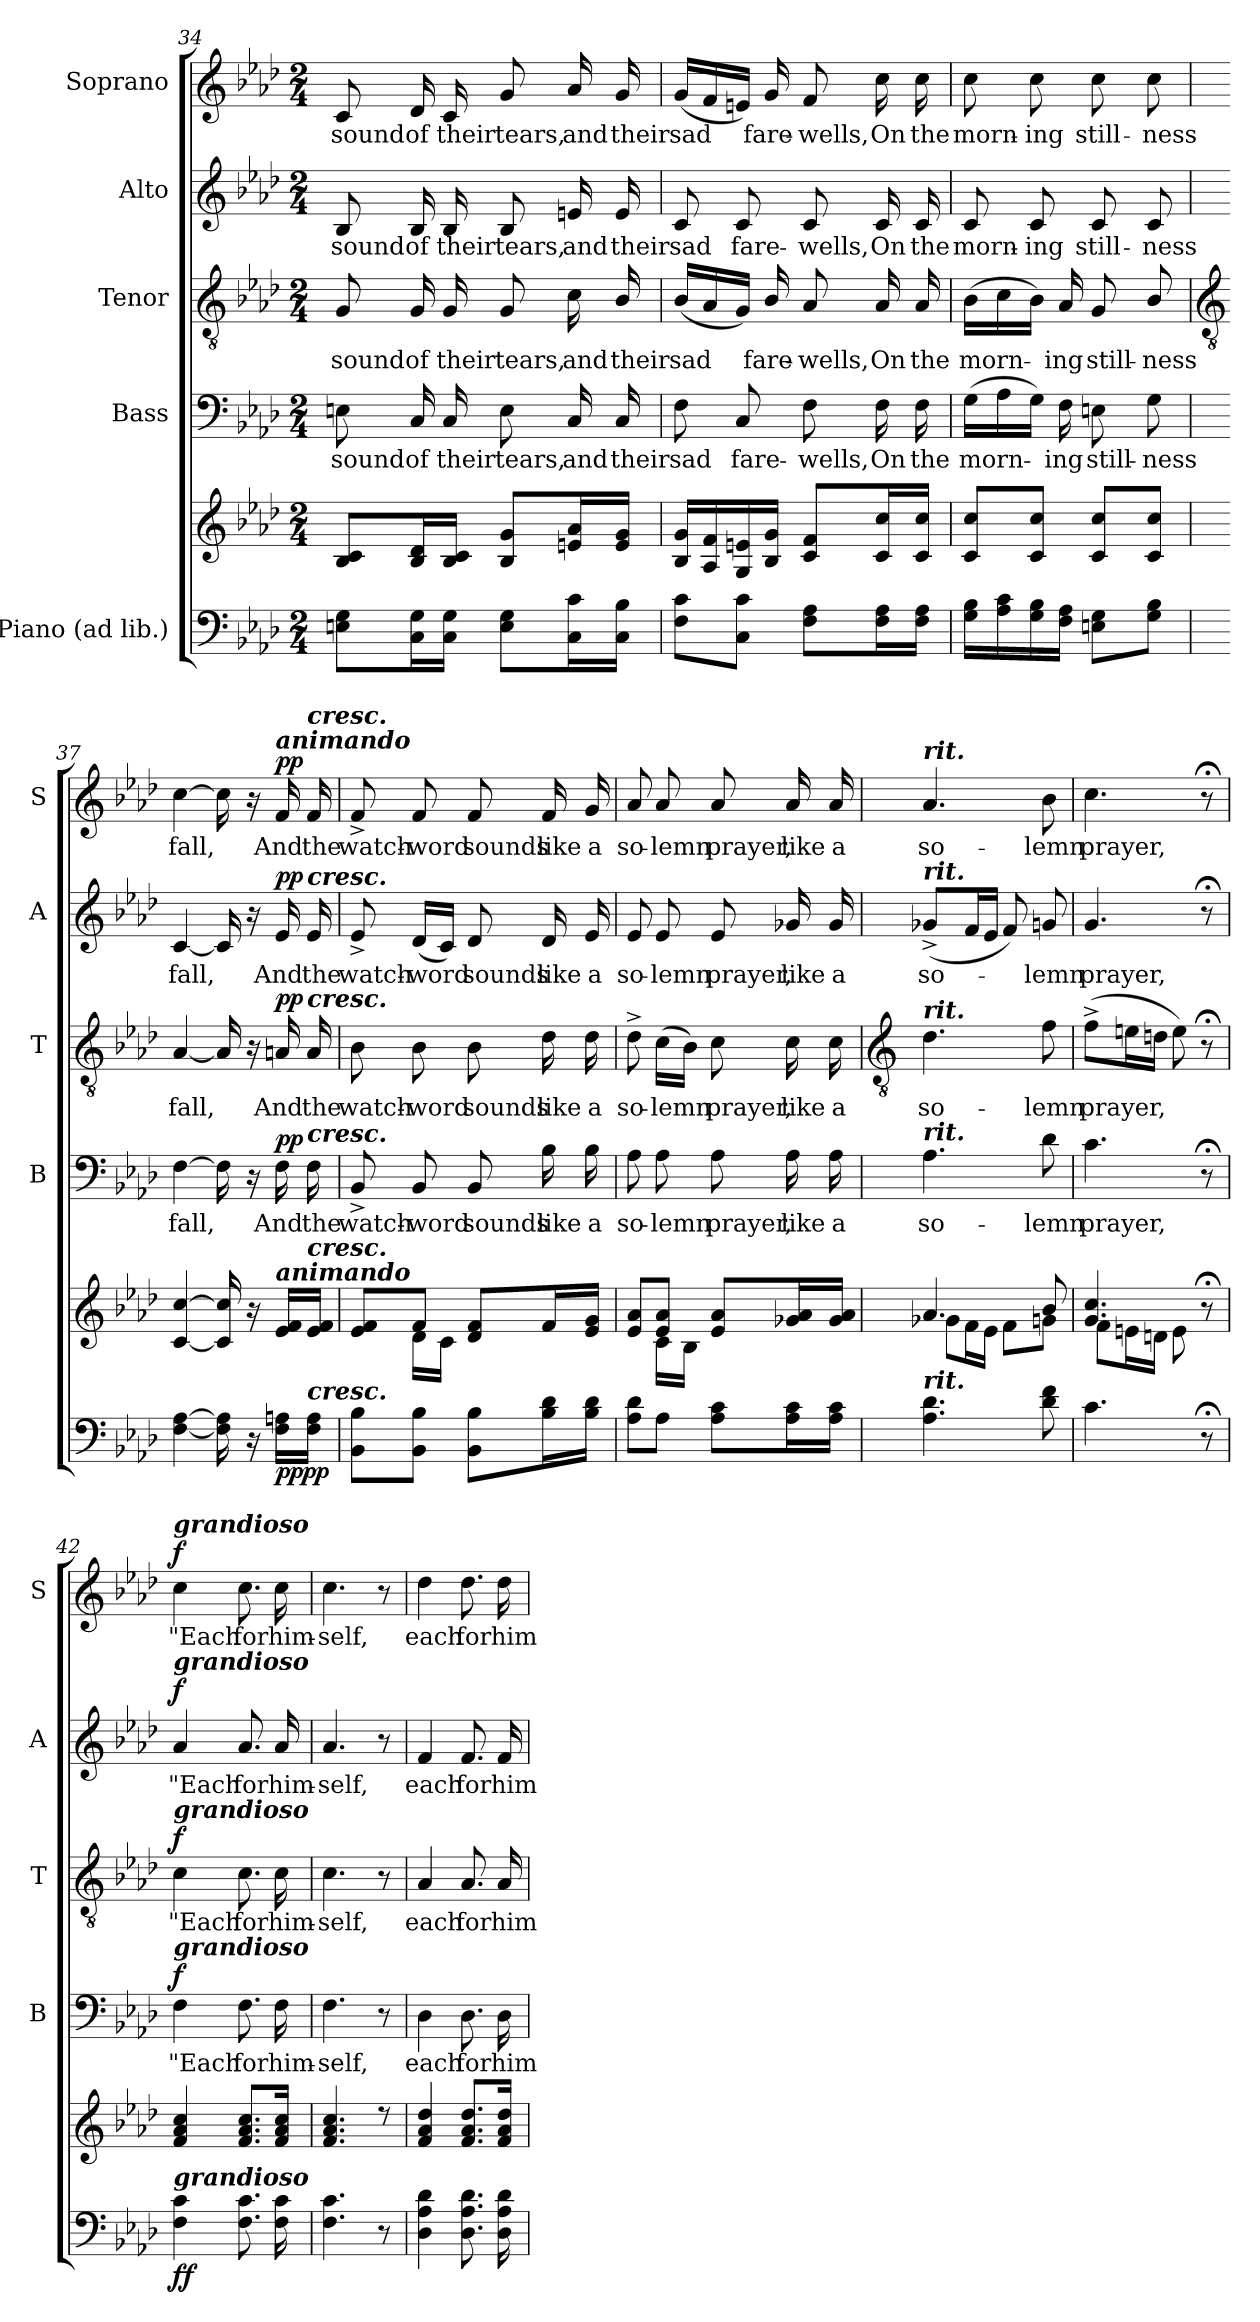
**kern	**kern	**dynam	**kern	**text	**dynam	**kern	**text	**dynam	**kern	**text	**dynam	**kern	**text	**dynam
*part5	*part5	*part5	*part4	*part4	*part4	*part3	*part3	*part3	*part2	*part2	*part2	*part1	*part1	*part1
*staff6	*staff5	*staff5/6	*staff4	*staff4	*staff4	*staff3	*staff3	*staff3	*staff2	*staff2	*staff2	*staff1	*staff1	*staff1
*I"Piano (ad lib.)	*	*	*I"Bass	*	*	*I"Tenor	*	*	*I"Alto	*	*	*I"Soprano	*	*
*	*	*	*I'B	*	*	*I'T	*	*	*I'A	*	*	*I'S	*	*
!!LO:LB:g=z
*clefF4	*clefG2	*	*clefF4	*	*	*clefGv2	*	*	*clefG2	*	*	*clefG2	*	*
*k[b-e-a-d-]	*k[b-e-a-d-]	*	*k[b-e-a-d-]	*	*	*k[b-e-a-d-]	*	*	*k[b-e-a-d-]	*	*	*k[b-e-a-d-]	*	*
*A-:	*A-:	*	*A-:	*	*	*A-:	*	*	*A-:	*	*	*A-:	*	*
*M2/4	*M2/4	*	*M2/4	*	*	*M2/4	*	*	*M2/4	*	*	*M2/4	*	*
=34	=34	=34	=34	=34	=34	=34	=34	=34	=34	=34	=34	=34	=34	=34
!	!	!	!	!LO:LY:b	!	!	!LO:LY:b	!	!	!LO:LY:b	!	!	!LO:LY:b	!
8En 8GL	8B- 8cL	.	8En	sound	.	8G	sound	.	8B-	sound	.	8c	sound	.
!	!	!	!	!LO:LY:b	!	!	!LO:LY:b	!	!	!LO:LY:b	!	!	!LO:LY:b	!
16C 16GL	16B- 16d-L	.	16C	of	.	16G	of	.	16B-	of	.	16d-	of	.
!	!	!	!	!LO:LY:b	!	!	!LO:LY:b	!	!	!LO:LY:b	!	!	!LO:LY:b	!
16C 16GJJ	16B- 16cJJ	.	16C	their	.	16G	their	.	16B-	their	.	16c	their	.
!	!	!	!	!LO:LY:b	!	!	!LO:LY:b	!	!	!LO:LY:b	!	!	!LO:LY:b	!
8E 8GL	8B- 8gL	.	8E	tears,	.	8G	tears,	.	8B-	tears,	.	8g	tears,	.
!	!	!	!	!LO:LY:b	!	!	!LO:LY:b	!	!	!LO:LY:b	!	!	!LO:LY:b	!
16C 16cL	16en 16a-L	.	16C	and	.	16c	and	.	16en	and	.	16a-	and	.
!	!	!	!	!LO:LY:b	!	!	!LO:LY:b	!	!	!LO:LY:b	!	!	!LO:LY:b	!
16C 16B-JJ	16e 16gJJ	.	16C	their	.	16B-/	their	.	16e	their	.	16g	their	.
=35	=35	=35	=35	=35	=35	=35	=35	=35	=35	=35	=35	=35	=35	=35
!	!	!	!	!LO:LY:b	!	!	!LO:LY:b	!	!	!LO:LY:b	!	!	!LO:LY:b	!
8F 8cL	16B- 16gLL	.	8F	sad	.	(<16B-LL	sad	.	8c	sad	.	(<16gLL	sad	.
.	16A- 16f	.	.	.	.	16A-	.	.	.	.	.	16f	.	.
!	!	!	!	!LO:LY:b	!	!	!	!	!	!LO:LY:b	!	!	!	!
8C 8cJ	16G 16en	.	8C	fare-	.	16GJJ)	.	.	8c	fare-	.	16enJJ)	.	.
!	!	!	!	!	!	!	!LO:LY:b	!	!	!	!	!	!LO:LY:b	!
.	16B- 16gJJ	.	.	.	.	16B-/	fare-	.	.	.	.	16g	fare-	.
!	!	!	!	!LO:LY:b	!	!	!LO:LY:b	!	!	!LO:LY:b	!	!	!LO:LY:b	!
8F 8A-L	8c 8fL	.	8F	-wells,	.	8A-	-wells,	.	8c	-wells,	.	8f	-wells,	.
!	!	!	!	!LO:LY:b	!	!	!LO:LY:b	!	!	!LO:LY:b	!	!	!LO:LY:b	!
16F 16A-L	16c 16ccL	.	16F	On	.	16A-	On	.	16c	On	.	16cc	On	.
!	!	!	!	!LO:LY:b	!	!	!LO:LY:b	!	!	!LO:LY:b	!	!	!LO:LY:b	!
16F 16A-JJ	16c 16ccJJ	.	16F	the	.	16A-	the	.	16c	the	.	16cc	the	.
=36	=36	=36	=36	=36	=36	=36	=36	=36	=36	=36	=36	=36	=36	=36
!	!	!	!	!LO:LY:b	!	!	!LO:LY:b	!	!	!LO:LY:b	!	!	!LO:LY:b	!
16G 16B-LL	8c 8ccL	.	(>16GLL	morn-	.	(>16B-LL	morn-	.	8c	morn-	.	8cc	morn-	.
16A- 16c	.	.	16A-	.	.	16c	.	.	.	.	.	.	.	.
!	!	!	!	!	!	!	!	!	!	!LO:LY:b	!	!	!LO:LY:b	!
16G 16B-	8c 8ccJ	.	16GJJ)	.	.	16B-JJ)	.	.	8c	-ing	.	8cc	-ing	.
!	!	!	!	!LO:LY:b	!	!	!LO:LY:b	!	!	!	!	!	!	!
16F 16A-JJ	.	.	16F	ing	.	16A-	ing	.	.	.	.	.	.	.
!	!	!	!	!LO:LY:b	!	!	!LO:LY:b	!	!	!LO:LY:b	!	!	!LO:LY:b	!
8En 8GL	8c 8ccL	.	8En	still-	.	8G	still-	.	8c	still-	.	8cc	still-	.
!	!	!	!	!LO:LY:b	!	!	!LO:LY:b	!	!	!LO:LY:b	!	!	!LO:LY:b	!
8G 8B-J	8c 8ccJ	.	8G	-ness	.	8B-/	-ness	.	8c	-ness	.	8cc	-ness	.
!!LO:LB:g=z
=37	=37	=37	=37	=37	=37	=37	=37	=37	=37	=37	=37	=37	=37	=37
*	*	*	*	*	*	*clefGv2	*	*	*	*	*	*	*	*
*	*^	*	*	*	*	*	*	*	*	*	*	*	*	*
!	!	!	!	!	!LO:LY:b	!	!	!LO:LY:b	!	!	!LO:LY:b	!	!	!LO:LY:b	!
[4F [4A-	[4c/ [4cc/	4ryy	.	[4F	fall,	.	[4A-	fall,	.	[4c	fall,	.	[4cc	fall,	.
16F] 16A-]	16c/] 16cc/]	16ryy	.	16F]	.	.	16A-]	.	.	16c]	.	.	16cc]	.	.
16r	16r	8.ryy	.	16r	.	.	16r	.	.	16r	.	.	16r	.	.
!	!	!	!	!	!	!	!	!	!	!	!	!	!LO:TX:a:Bi:t=animando	!	!
!	!LO:TX:a:Bi:t=animando	!	!	!	!	!	!	!	!	!	!	!	!	!	!
!	!	!	!LO:DY:b=2	!	!LO:LY:b	!	!	!LO:LY:b	!	!	!LO:LY:b	!	!	!LO:LY:b	!
!	!	!	!LO:DY:n=1:b	!	!	!LO:DY:b	!	!	!LO:DY:b	!	!	!LO:DY:b	!	!	!LO:DY:b
16F 16AnLL	16e-/ 16f/LL	.	pp pp	16F	And	pp	16An	And	pp	16e-	And	pp	16f	And	pp
!	!	!	!	!	!	!	!	!	!	!	!	!	!LO:TX:a:Bi:t=cresc.	!	!
!	!	!	!	!	!	!	!	!	!	!LO:TX:a:Bi:t=cresc.	!	!	!	!	!
!	!	!	!	!	!	!	!LO:TX:a:Bi:t=cresc.	!	!	!	!	!	!	!	!
!	!	!	!	!LO:TX:a:Bi:t=cresc.	!	!	!	!	!	!	!	!	!	!	!
!	!LO:TX:a:Bi:t=cresc.	!	!	!	!	!	!	!	!	!	!	!	!	!	!
!LO:TX:a:Bi:t=cresc.	!	!	!	!	!	!	!	!	!	!	!	!	!	!	!
!	!	!	!	!	!LO:LY:b	!	!	!LO:LY:b	!	!	!LO:LY:b	!	!	!LO:LY:b	!
16F 16AJJ	16e-/ 16f/JJ	.	.	16F	the	.	16A	the	.	16e-	the	.	16f	the	.
=38	=38	=38	=38	=38	=38	=38	=38	=38	=38	=38	=38	=38	=38	=38	=38
!	!	!	!	!	!LO:LY:b	!	!	!LO:LY:b	!	!	!LO:LY:b	!	!	!LO:LY:b	!
8BB- 8B-L	8e-/ 8f/L	8ryy	.	8BB-^	watch-	.	8B-	watch-	.	8e-^	watch-	.	8f^	watch-	.
!	!	!	!	!	!LO:LY:b	!	!	!LO:LY:b	!	!	!LO:LY:b	!	!	!LO:LY:b	!
8BB- 8B-J	8f/J	16d-\LL	.	8BB-	-word	.	8B-	-word	.	(<16d-LL	-word	.	8f	-word	.
.	.	16c\JJ	.	.	.	.	.	.	.	16cJJ)	.	.	.	.	.
!	!	!	!	!	!LO:LY:b	!	!	!LO:LY:b	!	!	!LO:LY:b	!	!	!LO:LY:b	!
8BB- 8B-L	8d-/ 8f/L	4ryy	.	8BB-	sounds	.	8B-	sounds	.	8d-	sounds	.	8f	sounds	.
!	!	!	!	!	!LO:LY:b	!	!	!LO:LY:b	!	!	!LO:LY:b	!	!	!LO:LY:b	!
16B- 16d-L	16f/L	.	.	16B-	like	.	16d-	like	.	16d-	like	.	16f	like	.
!	!	!	!	!	!LO:LY:b	!	!	!LO:LY:b	!	!	!LO:LY:b	!	!	!LO:LY:b	!
16B- 16d-JJ	16e-/ 16g/JJ	.	.	16B-	a	.	16d-	a	.	16e-	a	.	16g	a	.
=39	=39	=39	=39	=39	=39	=39	=39	=39	=39	=39	=39	=39	=39	=39	=39
!	!	!	!	!	!LO:LY:b	!	!	!LO:LY:b	!	!	!LO:LY:b	!	!	!LO:LY:b	!
8A- 8d-L	8e-/ 8a-/L	8ryy	.	8A-	so-	.	8d-^	so-	.	8e-	so-	.	8a-	so-	.
!	!	!	!	!	!LO:LY:b	!	!	!LO:LY:b	!	!	!LO:LY:b	!	!	!LO:LY:b	!
8A-J	8e-/ 8a-/J	16c\LL	.	8A-	-lemn	.	(>16cLL	-lemn	.	8e-	-lemn	.	8a-	-lemn	.
.	.	16B-\JJ	.	.	.	.	16B-JJ)	.	.	.	.	.	.	.	.
!	!	!	!	!	!LO:LY:b	!	!	!LO:LY:b	!	!	!LO:LY:b	!	!	!LO:LY:b	!
8A- 8cL	8e-/ 8a-/L	4ryy	.	8A-	prayer,	.	8c	prayer,	.	8e-	prayer,	.	8a-	prayer,	.
!	!	!	!	!	!LO:LY:b	!	!	!LO:LY:b	!	!	!LO:LY:b	!	!	!LO:LY:b	!
16A- 16cL	16g-X/ 16a-/L	.	.	16A-	like	.	16c	like	.	16g-X	like	.	16a-	like	.
!	!	!	!	!	!LO:LY:b	!	!	!LO:LY:b	!	!	!LO:LY:b	!	!	!LO:LY:b	!
16A- 16cJJ	16g-/ 16a-/JJ	.	.	16A-	a	.	16c	a	.	16g-	a	.	16a-	a	.
!!LO:LB:g=z
=40	=40	=40	=40	=40	=40	=40	=40	=40	=40	=40	=40	=40	=40	=40	=40
*	*	*	*	*	*	*	*clefGv2	*	*	*	*	*	*	*	*
!	!	!	!	!	!	!	!	!	!	!	!	!	!LO:TX:a:Bi:t=rit.	!	!
!	!	!	!	!	!	!	!	!	!	!LO:TX:a:Bi:t=rit.	!	!	!	!	!
!	!	!	!	!	!	!	!LO:TX:a:Bi:t=rit.	!	!	!	!	!	!	!	!
!	!	!	!	!LO:TX:a:Bi:t=rit.	!	!	!	!	!	!	!	!	!	!	!
!LO:TX:a:Bi:t=rit.	!	!	!	!	!	!	!	!	!	!	!	!	!	!	!
!	!	!	!	!	!LO:LY:b	!	!	!LO:LY:b	!	!	!LO:LY:b	!	!	!LO:LY:b	!
4.A- 4.d-	4.a-/	8g-X\L	.	4.A-	so-	.	4.d-	so-	.	(<8g-X^L	so-	.	4.a-	so-	.
.	.	16f\L	.	.	.	.	.	.	.	16fL	.	.	.	.	.
.	.	16e-\JJ	.	.	.	.	.	.	.	16e-JJ	.	.	.	.	.
.	.	8f\L	.	.	.	.	.	.	.	8f)	.	.	.	.	.
!	!	!	!	!	!LO:LY:b	!	!	!LO:LY:b	!	!	!LO:LY:b	!	!	!LO:LY:b	!
8d- 8f	8b-/	8gn\J	.	8d-	-lemn	.	8f	-lemn	.	8gn	lemn	.	8b-	-lemn	.
=41	=41	=41	=41	=41	=41	=41	=41	=41	=41	=41	=41	=41	=41	=41	=41
!	!	!	!	!	!LO:LY:b	!	!	!LO:LY:b	!	!	!LO:LY:b	!	!	!LO:LY:b	!
4.c	4.g/ 4.cc/	8f\L	.	4.c	prayer,	.	(>8f^L	prayer,	.	4.g	prayer,	.	4.cc	prayer,	.
.	.	16en\L	.	.	.	.	16enL	.	.	.	.	.	.	.	.
.	.	16dn\JJ	.	.	.	.	16dnJJ	.	.	.	.	.	.	.	.
.	.	8e\	.	.	.	.	8e)	.	.	.	.	.	.	.	.
8r;	8r;<	8ryy	.	8r;<	.	.	8r;<	.	.	8r;<	.	.	8r;<	.	.
=42	=42	=42	=42	=42	=42	=42	=42	=42	=42	=42	=42	=42	=42	=42	=42
!	!	!	!	!	!	!	!	!	!	!	!	!	!LO:TX:a:Bi:t=grandioso	!	!
!	!	!	!	!	!	!	!	!	!	!LO:TX:a:Bi:t=grandioso	!	!	!	!	!
!	!	!	!	!	!	!	!LO:TX:a:Bi:t=grandioso	!	!	!	!	!	!	!	!
!	!	!	!	!LO:TX:a:Bi:t=grandioso	!	!	!	!	!	!	!	!	!	!	!
!LO:TX:a:Bi:t=grandioso	!	!	!	!	!	!	!	!	!	!	!	!	!	!	!
!	!	!	!LO:DY:b=2	!	!LO:LY:b	!	!	!LO:LY:b	!	!	!LO:LY:b	!	!	!LO:LY:b	!
!	!	!	!LO:DY:n=1:b	!	!	!LO:DY:b	!	!	!LO:DY:b	!	!	!LO:DY:b	!	!	!LO:DY:b
4F 4c	4f/ 4a-/ 4cc/	2ryy	f f	4F	"Each	f	4c	"Each	f	4a-	"Each	f	4cc	"Each	f
!	!	!	!	!	!LO:LY:b	!	!	!LO:LY:b	!	!	!LO:LY:b	!	!	!LO:LY:b	!
8.F 8.c	8.f/ 8.a-/ 8.cc/L	.	.	8.F	for	.	8.c	for	.	8.a-	for	.	8.cc	for	.
!	!	!	!	!	!LO:LY:b	!	!	!LO:LY:b	!	!	!LO:LY:b	!	!	!LO:LY:b	!
16F 16c	16f/ 16a-/ 16cc/J	.	.	16F	him-	.	16c	him-	.	16a-	him-	.	16cc	him-	.
=43	=43	=43	=43	=43	=43	=43	=43	=43	=43	=43	=43	=43	=43	=43	=43
!	!	!	!	!	!LO:LY:b	!	!	!LO:LY:b	!	!	!LO:LY:b	!	!	!LO:LY:b	!
4.F 4.c	4.f/ 4.a-/ 4.cc/	2ryy	.	4.F	-self,	.	4.c	-self,	.	4.a-	-self,	.	4.cc	-self,	.
8r	8r	.	.	8r	.	.	8r	.	.	8r	.	.	8r	.	.
=44	=44	=44	=44	=44	=44	=44	=44	=44	=44	=44	=44	=44	=44	=44	=44
!	!	!	!	!	!LO:LY:b	!	!	!LO:LY:b	!	!	!LO:LY:b	!	!	!LO:LY:b	!
4D- 4A- 4d-	4f/ 4a-/ 4dd-/	2ryy	.	4D-	each	.	4A-	each	.	4f	each	.	4dd-	each	.
!	!	!	!	!	!LO:LY:b	!	!	!LO:LY:b	!	!	!LO:LY:b	!	!	!LO:LY:b	!
8.D- 8.A- 8.d-	8.f/ 8.a-/ 8.dd-/L	.	.	8.D-	for	.	8.A-	for	.	8.f	for	.	8.dd-	for	.
!	!	!	!	!	!LO:LY:b	!	!	!LO:LY:b	!	!	!LO:LY:b	!	!	!LO:LY:b	!
16D- 16A- 16d-	16f/ 16a-/ 16dd-/J	.	.	16D-	him-	.	16A-	him-	.	16f	him-	.	16dd-	him-	.
*	*v	*v	*	*	*	*	*	*	*	*	*	*	*	*	*
=	=	=	=	=	=	=	=	=	=	=	=	=	=	=
*-	*-	*-	*-	*-	*-	*-	*-	*-	*-	*-	*-	*-	*-	*-
